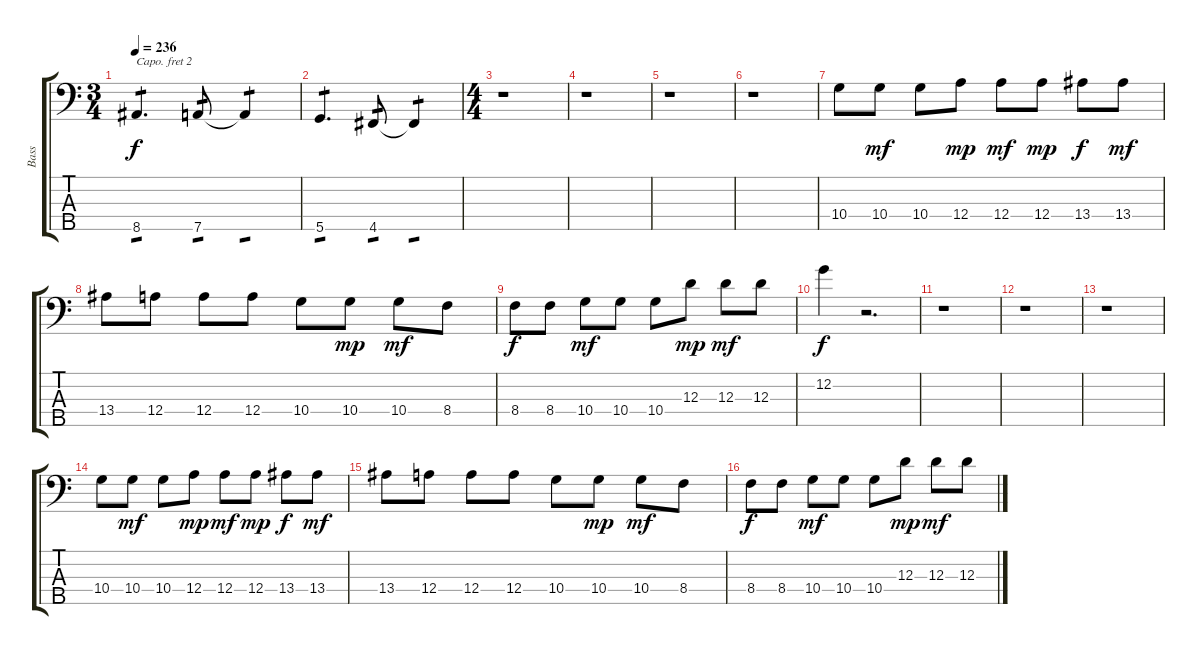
\track ("Bass" "Bass") {instrument electricbassfinger}
\staff {score tabs}
\capo 2
\tuning (A2 F2 C2 G1 C1) {hide}
\ts (3 4)
\tempo 236
\clef f4
\ks c
8.5.4{d tp 1 dy f} 7.5.8{tp 1} 7.5{t}.4{tp 1} |
5.5.4{d tp 1} 4.5.8{tp 1} 4.5{t}.4{tp 1} |
\ts (4 4)
r.1 |
r.1 |
r.1 |
r.1 |
10.4.8 10.4.8{dy mf} 10.4.8 12.4.8{dy mp} 12.4.8{dy mf} 12.4.8{dy mp} 13.4.8{dy f} 13.4.8{dy mf} |
13.4.8 12.4.8 12.4.8 12.4.8 10.4.8 10.4.8{dy mp} 10.4.8{dy mf} 8.4.8 |
8.4.8{dy f} 8.4.8 10.4.8{dy mf} 10.4.8 10.4.8 12.3.8{dy mp} 12.3.8{dy mf} 12.3.8 |
12.2.4{dy f} r.2{d} |
r.1 |
r.1 |
r.1 |
10.4.8 10.4.8{dy mf} 10.4.8 12.4.8{dy mp} 12.4.8{dy mf} 12.4.8{dy mp} 13.4.8{dy f} 13.4.8{dy mf} |
13.4.8 12.4.8 12.4.8 12.4.8 10.4.8 10.4.8{dy mp} 10.4.8{dy mf} 8.4.8 |
8.4.8{dy f} 8.4.8 10.4.8{dy mf} 10.4.8 10.4.8 12.3.8{dy mp} 12.3.8{dy mf} 12.3.8
